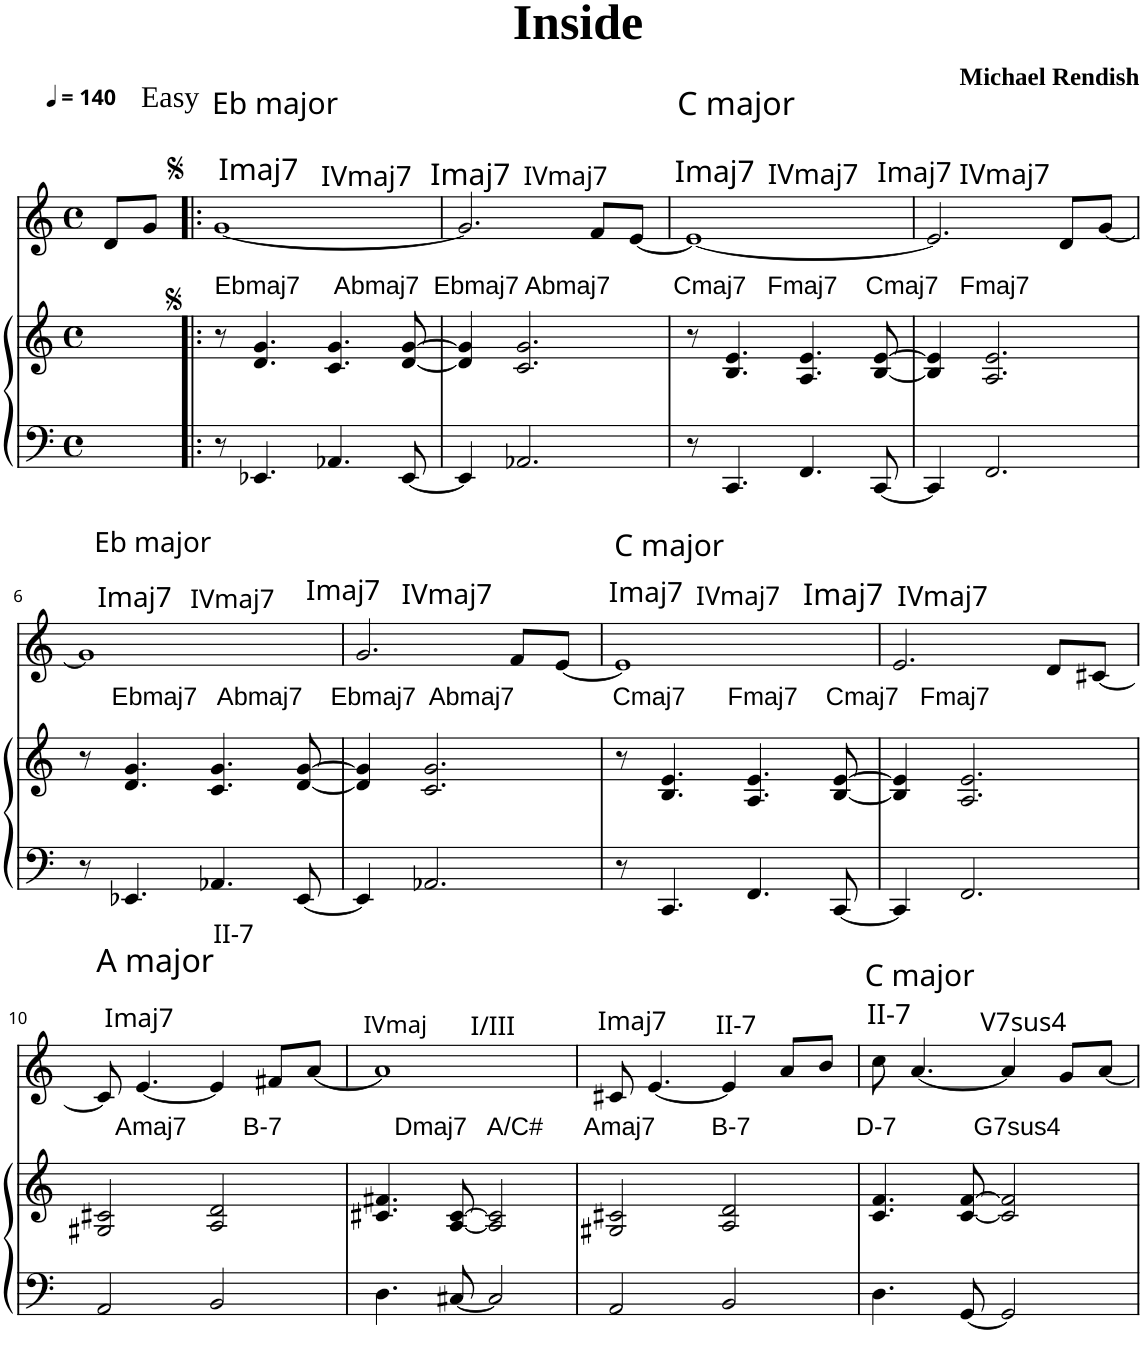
**kern	**kern	**kern
*part2	*part2	*part1
*staff3	*staff2	*staff1
*clefF4	*clefG2	*clefG2
*k[]	*k[]	*k[]
*M4/4	*M4/4	*M4/4
*met(c)	*met(c)	*met(c)
*MM140	*MM140	*MM140
=1	=1	=1
!	!	!LO:TX:a:t=Easy
4ryy	4ryy	8d/L
.	.	8g/J
=2!|:	=2!|:	=2!|:
!	!	!LO:TX:a:t=Imaj7
!	!	!LO:TX:a:t=IVmaj7
!	!	!LO:TX:a:t=Eb major
!	!LO:TX:a:t=Ebmaj7     Abmaj7  Ebmaj7 Abmaj7         Cmaj7   Fmaj7    Cmaj7   Fmaj7	!
8r	8r	[1g
4.EE-X/	4.d/ 4.g/	.
4.AA-X/	4.c/ 4.g/	.
[8EE-/	[8d/ [8g/	.
=3	=3	=3
!	!	!LO:TX:a:t=Imaj7
!	!	!LO:TX:a:t=IVmaj7
4EE-/]	4d/] 4g/]	2.g/]
2.AA-X/	2.c/ 2.g/	.
.	.	8f/L
.	.	[8e/J
=4	=4	=4
!	!	!LO:TX:a:t=Imaj7
!	!	!LO:TX:a:t=IVmaj7
!	!	!LO:TX:a:t=C major
8r	8r	1e_
4.CC/	4.B/ 4.e/	.
4.FF/	4.A/ 4.e/	.
[8CC/	[8B/ [8e/	.
=5	=5	=5
!	!	!LO:TX:a:t=Imaj7
!	!	!LO:TX:a:t=IVmaj7
4CC/]	4B/] 4e/]	2.e/]
2.FF/	2.A/ 2.e/	.
.	.	8d/L
.	.	[8g/J
!!LO:LB:g=z
=6	=6	=6
!	!	!LO:TX:a:t=Imaj7
!	!	!LO:TX:a:t=IVmaj7
!	!	!LO:TX:a:t=Eb major
!	!LO:TX:a:t=Ebmaj7   Abmaj7    Ebmaj7  Abmaj7              Cmaj7      Fmaj7    Cmaj7   Fmaj7	!
8r	8r	1g]
4.EE-X/	4.d/ 4.g/	.
4.AA-X/	4.c/ 4.g/	.
[8EE-/	[8d/ [8g/	.
=7	=7	=7
!	!	!LO:TX:a:t=Imaj7
!	!	!LO:TX:a:t=IVmaj7
4EE-/]	4d/] 4g/]	2.g/
2.AA-X/	2.c/ 2.g/	.
.	.	8f/L
.	.	[8e/J
=8	=8	=8
!	!	!LO:TX:a:t=Imaj7
!	!	!LO:TX:a:t=IVmaj7
!	!	!LO:TX:a:t=C major
8r	8r	1e]
4.CC/	4.B/ 4.e/	.
4.FF/	4.A/ 4.e/	.
[8CC/	[8B/ [8e/	.
=9	=9	=9
!	!	!LO:TX:a:t=Imaj7
!	!	!LO:TX:a:t=IVmaj7
4CC/]	4B/] 4e/]	2.e/
2.FF/	2.A/ 2.e/	.
.	.	8d/L
.	.	[8c#X/J
!!LO:LB:g=z
=10	=10	=10
!	!	!LO:TX:a:t=A major
!	!LO:TX:a:t=Amaj7        B-7                Dmaj7   A/C#      Amaj7        B-7               D-7           G7sus4	!
2AA/	2G#X/ 2c#X/	8c#/]
!	!	!LO:TX:a:t=Imaj7
.	.	[4.e/
!	!	!LO:TX:a:t=II-7
2BB/	2A/ 2d/	4e/]
.	.	8f#X/L
.	.	[8a/J
=11	=11	=11
!	!	!LO:TX:a:t=IVmaj
!	!	!LO:TX:a:t=I/III
4.D\	4.c#X/ 4.f#X/	1a]
[8C#X/	[8A/ [8c#/	.
2C#/]	2A/] 2c#/]	.
=12	=12	=12
!	!	!LO:TX:a:t=Imaj7
2AA/	2G#X/ 2c#X/	8c#X/
.	.	[4.e/
!	!	!LO:TX:a:t=II-7
2BB/	2A/ 2d/	4e/]
.	.	8a/L
.	.	8b/J
=13	=13	=13
!	!	!LO:TX:a:t=C major
!	!	!LO:TX:a:t=II-7
4.D\	4.c/ 4.f/	8cc\
.	.	[4.a/
[8GG/	[8c/ [8f/	.
!	!	!LO:TX:a:t=V7sus4
2GG/]	2c/] 2f/]	4a/]
.	.	8g/L
.	.	[8a/J
=	=	=
*-	*-	*-
